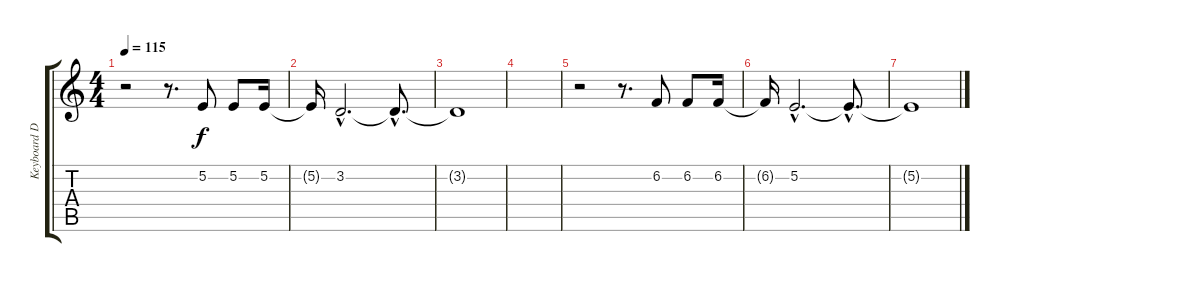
\track ("Keyboard Delay" "Keyboard D") {instrument fx5brightness}
\staff {score tabs}
\tuning (E4 B3 G3 D3 A2 E2) {hide}
\ts (4 4)
\tempo 115
\clef g2
\ks c
r.2{dy f} r.8{d} 5.2.8 5.2.8 5.2.16 |
5.2{t}.16 3.2{hac}.2{d} 3.2{hac t}.8{d} |
3.2{t}.1 |
|
r.2 r.8{d} 6.2.8 6.2.8 6.2.16 |
6.2{t}.16 5.2{hac}.2{d} 5.2{hac t}.8{d} |
5.2{t}.1
